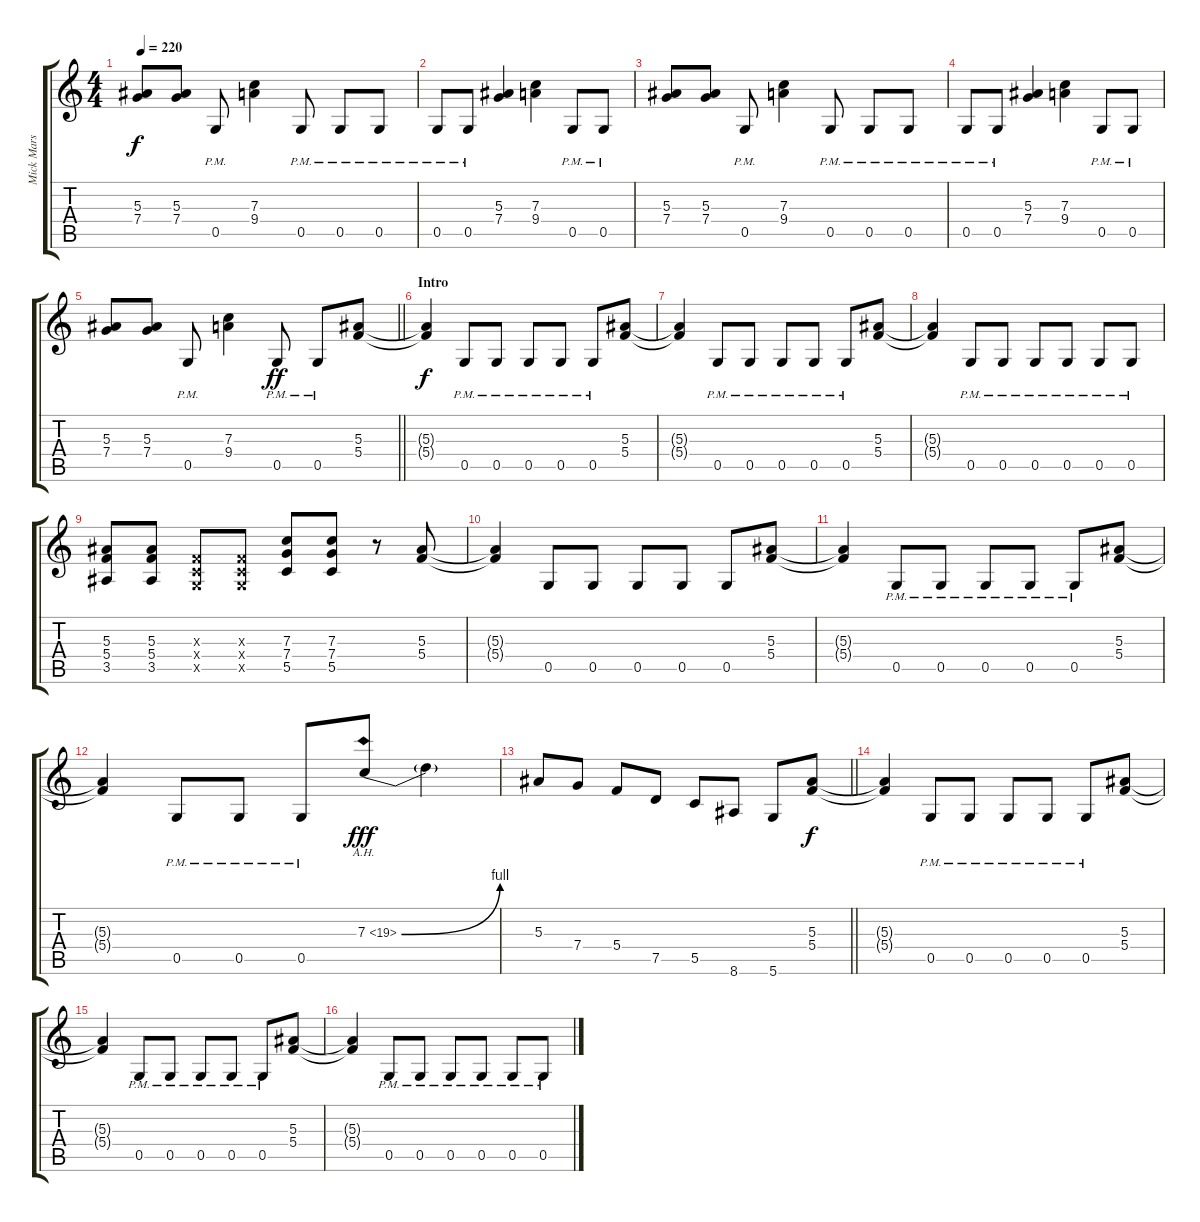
\track ("Mick Mars - Guitar II" "Mick Mars ") {instrument overdrivenguitar}
\staff {score tabs}
\tuning (D4 A3 F3 C3 G2 D2) {hide}
\ts (4 4)
\tempo 220
\clef g2
\ks c
(5.3 7.4).8{dy f} (5.3 7.4).8 0.5{pm}.8 (7.3 9.4).4 0.5{pm}.8 0.5{pm}.8 0.5{pm}.8 |
0.5{pm}.8 0.5{pm}.8 (5.3 7.4).4 (7.3 9.4).4 0.5{pm}.8 0.5{pm}.8 |
(5.3 7.4).8 (5.3 7.4).8 0.5{pm}.8 (7.3 9.4).4 0.5{pm}.8 0.5{pm}.8 0.5{pm}.8 |
0.5{pm}.8 0.5{pm}.8 (5.3 7.4).4 (7.3 9.4).4 0.5{pm}.8 0.5{pm}.8 |
\barLineRight lightlight
(5.3 7.4).8 (5.3 7.4).8 0.5{pm}.8 (7.3 9.4).4 0.5{pm}.8{dy ff} 0.5{pm}.8 (5.3 5.4).8 |
\section ("" "Intro")
(5.3{t} 5.4{t}).4{dy f} 0.5{pm}.8 0.5{pm}.8 0.5{pm}.8 0.5{pm}.8 0.5{pm}.8 (5.3 5.4).8 |
(5.3{t} 5.4{t}).4 0.5{pm}.8 0.5{pm}.8 0.5{pm}.8 0.5{pm}.8 0.5{pm}.8 (5.3 5.4).8 |
(5.3{t} 5.4{t}).4 0.5{pm}.8 0.5{pm}.8 0.5{pm}.8 0.5{pm}.8 0.5{pm}.8 0.5{pm}.8 |
(5.3 5.4 3.5).8 (5.3 5.4 3.5).8 (0.3{x} 0.4{x} 0.5{x}).8 (0.3{x} 0.4{x} 0.5{x}).8 (7.3 7.4 5.5).8 (7.3 7.4 5.5).8 r.8 (5.3 5.4).8 |
(5.3{t} 5.4{t}).4 0.5.8 0.5.8 0.5.8 0.5.8 0.5.8 (5.3 5.4).8 |
(5.3{t} 5.4{t}).4 0.5{pm}.8 0.5{pm}.8 0.5{pm}.8 0.5{pm}.8 0.5{pm}.8 (5.3 5.4).8 |
(5.3{t} 5.4{t}).4 0.5{pm}.8 0.5{pm}.8 0.5{pm}.8 7.3{be (bend 0 0 60 4) ah 12}.8{dy fff} 7.3{t}.4 |
\barLineRight lightlight
5.3.8 7.4.8 5.4.8 7.5.8 5.5.8 8.6.8 5.6.8 (5.3 5.4).8{dy f} |
(5.3{t} 5.4{t}).4 0.5{pm}.8 0.5{pm}.8 0.5{pm}.8 0.5{pm}.8 0.5{pm}.8 (5.3 5.4).8 |
(5.3{t} 5.4{t}).4 0.5{pm}.8 0.5{pm}.8 0.5{pm}.8 0.5{pm}.8 0.5{pm}.8 (5.3 5.4).8 |
(5.3{t} 5.4{t}).4 0.5{pm}.8 0.5{pm}.8 0.5{pm}.8 0.5{pm}.8 0.5{pm}.8 0.5{pm}.8
